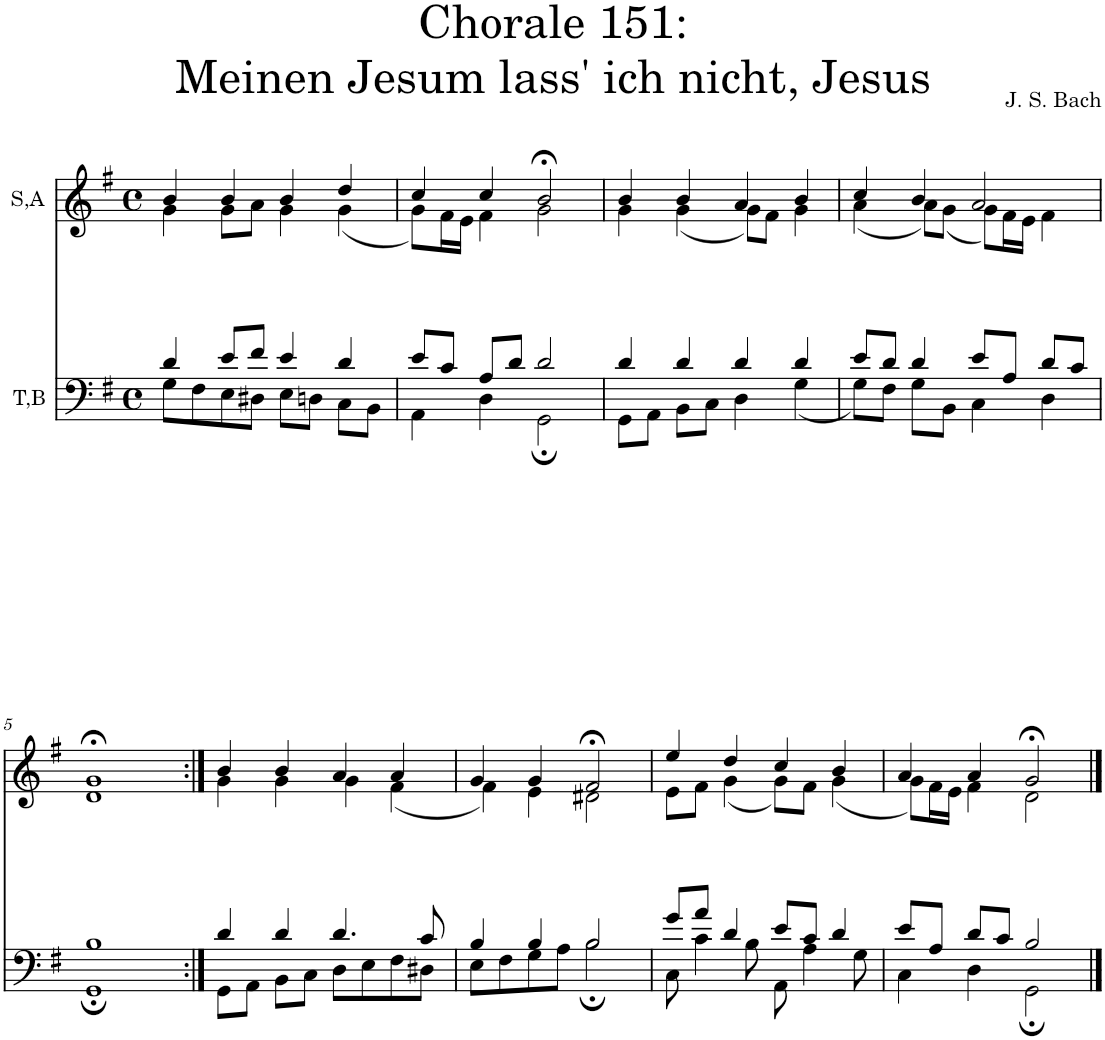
**kern	**kern
*part2	*part1
*staff2	*staff1
*I"T,B	*I"S,A
*clefF4	*clefG2
*k[f#]	*k[f#]
*M4/4	*M4/4
*met(c)	*met(c)
=1	=1
*^	*^
4d/	8G\L	4b/	4g\
.	8F#\	.	.
8e/L	8E\	4b/	8g\L
8f#/J	8D#X\J	.	8a\J
4e/	8E\L	4b/	4g\
.	8Dn\J	.	.
4d/	8C\L	4dd/	(<4g\
.	8BB\J	.	.
=2	=2	=2	=2
8e/L	4AA\	4cc/	8g\L)
8c/J	.	.	16f#\L
.	.	.	16e\JJ
8A/L	4D\	4cc/	4f#\
8d/J	.	.	.
2d/	2GG;\	2b;</	2g\
=3	=3	=3	=3
4d/	8GG\L	4b/	4g\
.	8AA\J	.	.
4d/	8BB\L	4b/	(<4g\
.	8C\J	.	.
4d/	4D\	4a/	8g\L)
.	.	.	8f#\J
4d/	(<4G\	4b/	4g\
=4	=4	=4	=4
8e/L	8G\L)	4cc/	(<4a\
8d/J	8F#\J	.	.
4d/	8G\L	4b/	8a\L)
.	8BB\J	.	(<8g\J
8e/L	4C\	2a/	8g\L)
8A/J	.	.	16f#\L
.	.	.	16e\JJ
8d/L	4D\	.	4f#\
8c/J	.	.	.
!!LO:LB:g=z	!!
=5	=5	=5	=5
1B	1GG;	1g;<	1d
=6:|!	=6:|!	=6:|!	=6:|!
4d/	8GG\L	4b/	4g\
.	8AA\J	.	.
4d/	8BB\L	4b/	4g\
.	8C\J	.	.
4.d/	8D\L	4a/	4g\
.	8E\	.	.
.	8F#\	4a/	(<4f#\
8c/	8D#X\J	.	.
=7	=7	=7	=7
4B/	8E\L	4g/	4f#\)
.	8F#\	.	.
4B/	8G\	4g/	4e\
.	8A\J	.	.
2B/	2B;\	2f#;</	2d#X\
=8	=8	=8	=8
8g/L	8C\	4ee/	8e\L
8a/J	4c\	.	8f#\J
4d/	.	4dd/	(<4g\
.	8B\	.	.
8e/L	8AA\	4cc/	8g\L)
8c/J	4A\	.	8f#\J
4d/	.	4b/	(<4g\
.	8G\	.	.
=9	=9	=9	=9
8e/L	4C\	4a/	8g\L)
8A/J	.	.	16f#\L
.	.	.	16e\JJ
8d/L	4D\	4a/	4f#\
8c/J	.	.	.
2B/	2GG;\	2g;</	2d\
*v	*v	*	*
*	*v	*v
==	==
*-	*-
